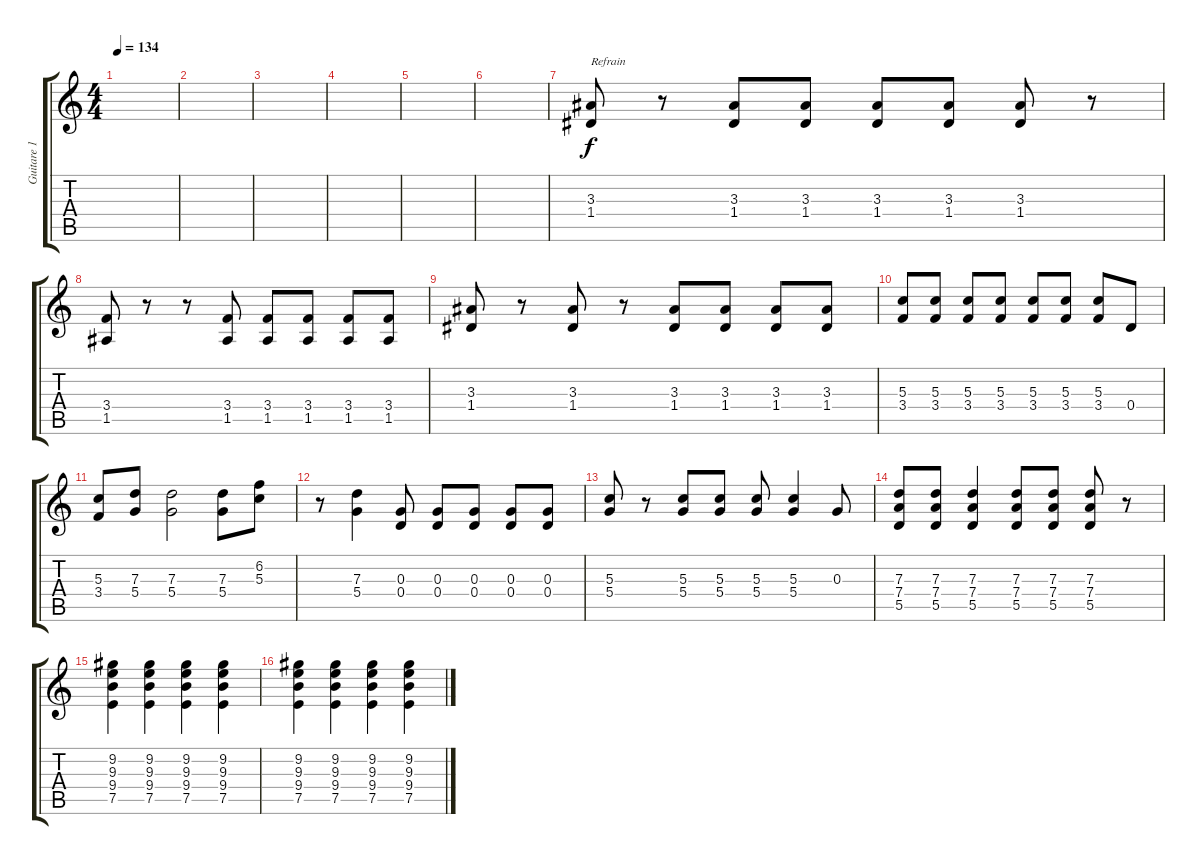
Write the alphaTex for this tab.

\track ("Guitare 1" "Guitare 1") {instrument overdrivenguitar}
\staff {score tabs}
\tuning (E4 B3 G3 D3 A2 E2) {hide}
\ts (4 4)
\tempo 134
\clef g2
\ks c
|
|
|
|
|
|
(3.3 1.4).8{txt "Refrain"} r.8 (3.3 1.4).8 (3.3 1.4).8 (3.3 1.4).8 (3.3 1.4).8 (3.3 1.4).8 r.8 |
(3.4 1.5).8 r.8 r.8 (3.4 1.5).8 (3.4 1.5).8 (3.4 1.5).8 (3.4 1.5).8 (3.4 1.5).8 |
(3.3 1.4).8 r.8 (3.3 1.4).8 r.8 (3.3 1.4).8 (3.3 1.4).8 (3.3 1.4).8 (3.3 1.4).8 |
(5.3 3.4).8 (5.3 3.4).8 (5.3 3.4).8 (5.3 3.4).8 (5.3 3.4).8 (5.3 3.4).8 (5.3 3.4).8 0.4.8 |
(5.3 3.4).8 (7.3 5.4).8 (7.3 5.4).2 (7.3 5.4).8 (6.2 5.3).8 |
r.8 (7.3 5.4).4 (0.3 0.4).8 (0.3 0.4).8 (0.3 0.4).8 (0.3 0.4).8 (0.3 0.4).8 |
(5.3 5.4).8 r.8 (5.3 5.4).8 (5.3 5.4).8 (5.3 5.4).8 (5.3 5.4).4 0.3.8 |
(7.3 7.4 5.5).8 (7.3 7.4 5.5).8 (7.3 7.4 5.5).4 (7.3 7.4 5.5).8 (7.3 7.4 5.5).8 (7.3 7.4 5.5).8 r.8 |
(9.2 9.3 9.4 7.5).4 (9.2 9.3 9.4 7.5).4 (9.2 9.3 9.4 7.5).4 (9.2 9.3 9.4 7.5).4 |
(9.2 9.3 9.4 7.5).4 (9.2 9.3 9.4 7.5).4 (9.2 9.3 9.4 7.5).4 (9.2 9.3 9.4 7.5).4
